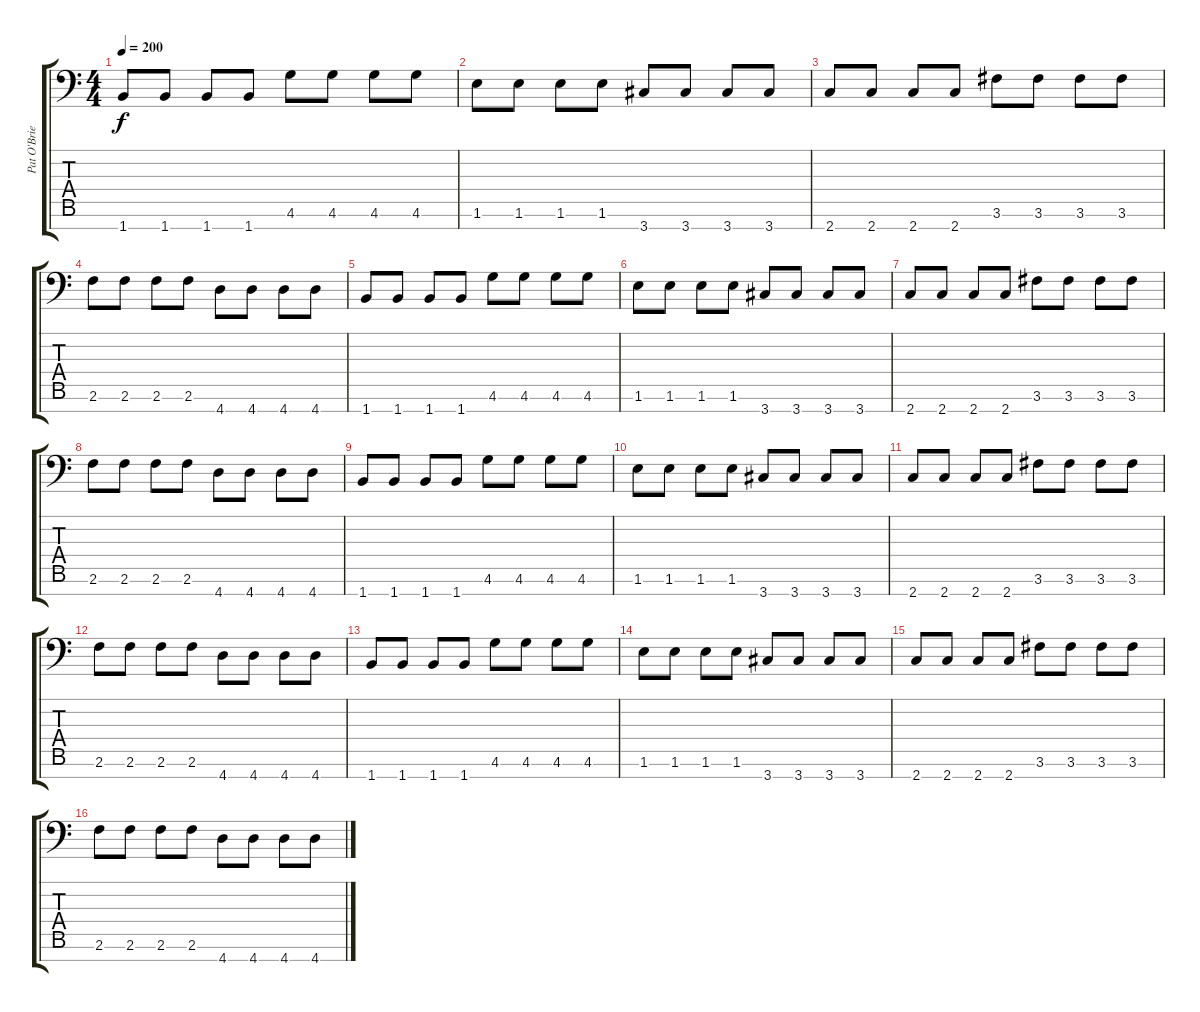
\track ("Pat O'Brien" "Pat O'Brie") {instrument distortionguitar}
\staff {score tabs}
\tuning (Eb4 Bb3 Gb3 Db3 Ab2 Eb2 Bb1) {hide}
\ts (4 4)
\tempo 200
\clef f4
\ks c
1.7.8{dy f} 1.7.8 1.7.8 1.7.8 4.6.8 4.6.8 4.6.8 4.6.8 |
1.6.8 1.6.8 1.6.8 1.6.8 3.7.8 3.7.8 3.7.8 3.7.8 |
2.7.8 2.7.8 2.7.8 2.7.8 3.6.8 3.6.8 3.6.8 3.6.8 |
2.6.8 2.6.8 2.6.8 2.6.8 4.7.8 4.7.8 4.7.8 4.7.8 |
1.7.8 1.7.8 1.7.8 1.7.8 4.6.8 4.6.8 4.6.8 4.6.8 |
1.6.8 1.6.8 1.6.8 1.6.8 3.7.8 3.7.8 3.7.8 3.7.8 |
2.7.8 2.7.8 2.7.8 2.7.8 3.6.8 3.6.8 3.6.8 3.6.8 |
2.6.8 2.6.8 2.6.8 2.6.8 4.7.8 4.7.8 4.7.8 4.7.8 |
1.7.8 1.7.8 1.7.8 1.7.8 4.6.8 4.6.8 4.6.8 4.6.8 |
1.6.8 1.6.8 1.6.8 1.6.8 3.7.8 3.7.8 3.7.8 3.7.8 |
2.7.8 2.7.8 2.7.8 2.7.8 3.6.8 3.6.8 3.6.8 3.6.8 |
2.6.8 2.6.8 2.6.8 2.6.8 4.7.8 4.7.8 4.7.8 4.7.8 |
1.7.8 1.7.8 1.7.8 1.7.8 4.6.8 4.6.8 4.6.8 4.6.8 |
1.6.8 1.6.8 1.6.8 1.6.8 3.7.8 3.7.8 3.7.8 3.7.8 |
2.7.8 2.7.8 2.7.8 2.7.8 3.6.8 3.6.8 3.6.8 3.6.8 |
2.6.8 2.6.8 2.6.8 2.6.8 4.7.8 4.7.8 4.7.8 4.7.8
